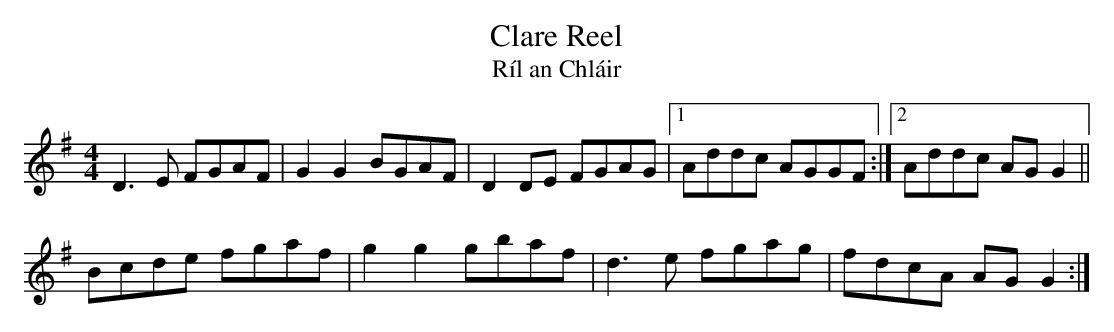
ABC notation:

X:1
T: Clare Reel
T: R\'il an Chl\'air
L: 1/8
M: 4/4
K: G
D3E FGAF|G2 G2 BGAF|D2 DE FGAG|1 Addc AGGF :|2 Addc AG G2||
Bcde fgaf|g2 g2 gbaf|d3e fgag|fdcA AG G2 :|
